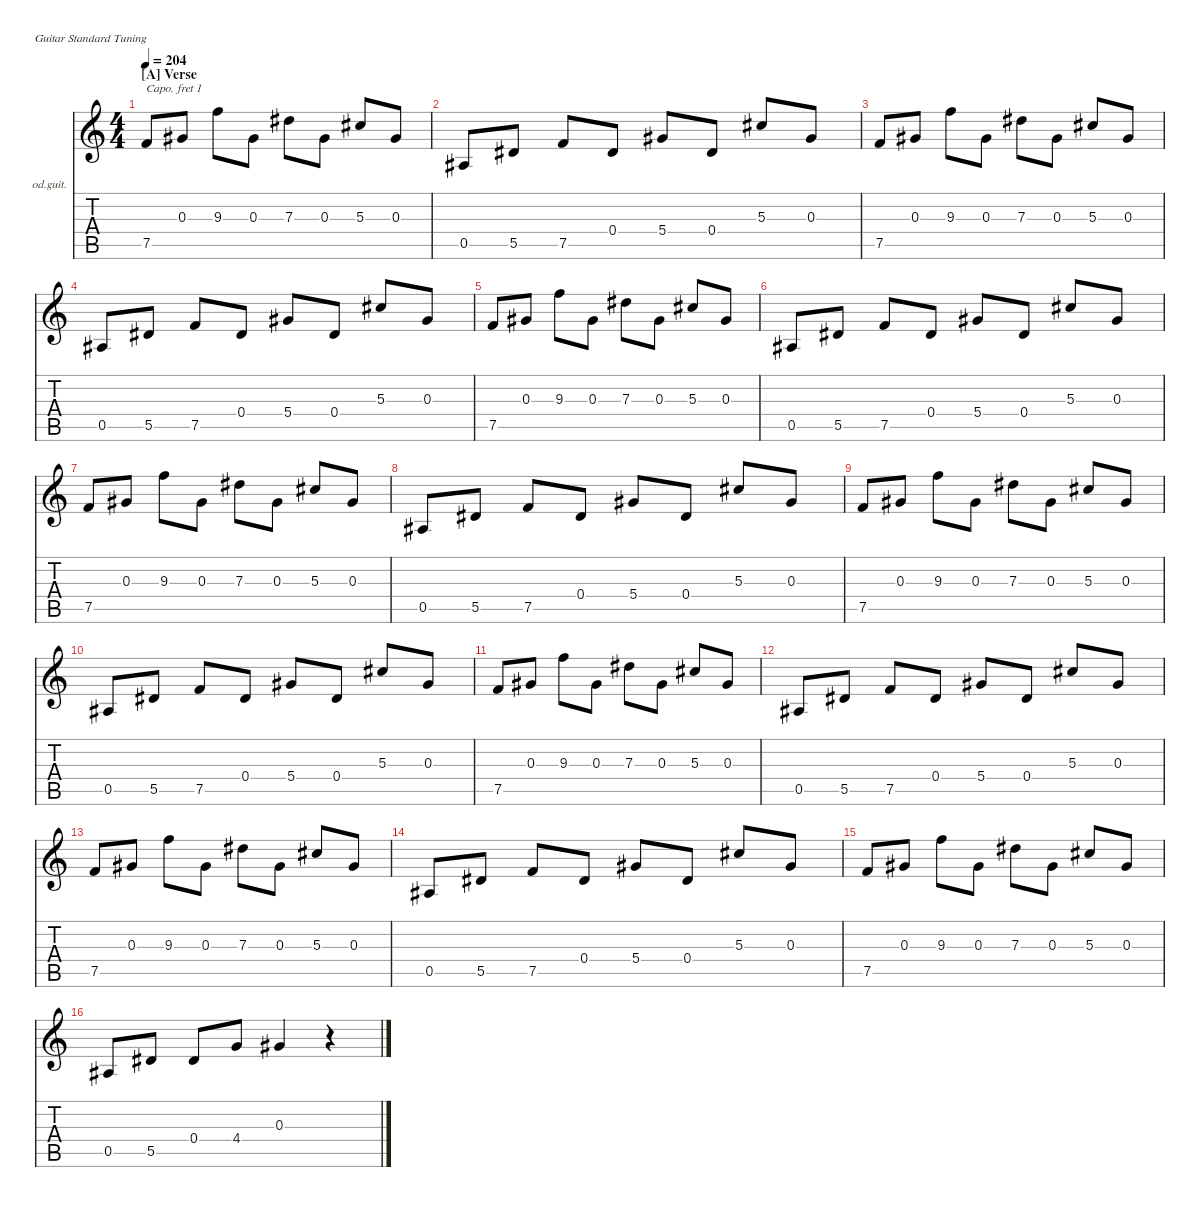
\hideDynamics
\bracketExtendMode nobrackets
\firstSystemTrackNameOrientation horizontal
\track ("Overdriven Guitar" "od.guit.") {instrument overdrivenguitar}
\staff {score tabs}
\capo 1
\tuning (E4 B3 G3 D3 A2 E2)
\ts (4 4)
\section ("A" "Verse")
\tempo 204
\clef g2
\ks aminor
7.5.8{dy mf beam Up} 0.3{acc #}.8{beam Up} 9.3.8{beam Down} 0.3{acc #}.8{beam Down} 7.3{acc #}.8{beam Down} 0.3{acc #}.8{beam Down} 5.3{acc #}.8{beam Up} 0.3{acc #}.8{beam Up} |
0.5{acc #}.8{beam Up} 5.5{acc #}.8{beam Up} 7.5.8{beam Up} 0.4{acc #}.8{beam Up} 5.4{acc #}.8{beam Up} 0.4{acc #}.8{beam Up} 5.3{acc #}.8{beam Up} 0.3{acc #}.8{beam Up} |
7.5.8{beam Up} 0.3{acc #}.8{beam Up} 9.3.8{beam Down} 0.3{acc #}.8{beam Down} 7.3{acc #}.8{beam Down} 0.3{acc #}.8{beam Down} 5.3{acc #}.8{beam Up} 0.3{acc #}.8{beam Up} |
0.5{acc #}.8{beam Up} 5.5{acc #}.8{beam Up} 7.5.8{beam Up} 0.4{acc #}.8{beam Up} 5.4{acc #}.8{beam Up} 0.4{acc #}.8{beam Up} 5.3{acc #}.8{beam Up} 0.3{acc #}.8{beam Up} |
7.5.8{beam Up} 0.3{acc #}.8{beam Up} 9.3.8{beam Down} 0.3{acc #}.8{beam Down} 7.3{acc #}.8{beam Down} 0.3{acc #}.8{beam Down} 5.3{acc #}.8{beam Up} 0.3{acc #}.8{beam Up} |
0.5{acc #}.8{beam Up} 5.5{acc #}.8{beam Up} 7.5.8{beam Up} 0.4{acc #}.8{beam Up} 5.4{acc #}.8{beam Up} 0.4{acc #}.8{beam Up} 5.3{acc #}.8{beam Up} 0.3{acc #}.8{beam Up} |
7.5.8{beam Up} 0.3{acc #}.8{beam Up} 9.3.8{beam Down} 0.3{acc #}.8{beam Down} 7.3{acc #}.8{beam Down} 0.3{acc #}.8{beam Down} 5.3{acc #}.8{beam Up} 0.3{acc #}.8{beam Up} |
0.5{acc #}.8{beam Up} 5.5{acc #}.8{beam Up} 7.5.8{beam Up} 0.4{acc #}.8{beam Up} 5.4{acc #}.8{beam Up} 0.4{acc #}.8{beam Up} 5.3{acc #}.8{beam Up} 0.3{acc #}.8{beam Up} |
7.5.8{beam Up} 0.3{acc #}.8{beam Up} 9.3.8{beam Down} 0.3{acc #}.8{beam Down} 7.3{acc #}.8{beam Down} 0.3{acc #}.8{beam Down} 5.3{acc #}.8{beam Up} 0.3{acc #}.8{beam Up} |
0.5{acc #}.8{beam Up} 5.5{acc #}.8{beam Up} 7.5.8{beam Up} 0.4{acc #}.8{beam Up} 5.4{acc #}.8{beam Up} 0.4{acc #}.8{beam Up} 5.3{acc #}.8{beam Up} 0.3{acc #}.8{beam Up} |
7.5.8{beam Up} 0.3{acc #}.8{beam Up} 9.3.8{beam Down} 0.3{acc #}.8{beam Down} 7.3{acc #}.8{beam Down} 0.3{acc #}.8{beam Down} 5.3{acc #}.8{beam Up} 0.3{acc #}.8{beam Up} |
0.5{acc #}.8{beam Up} 5.5{acc #}.8{beam Up} 7.5.8{beam Up} 0.4{acc #}.8{beam Up} 5.4{acc #}.8{beam Up} 0.4{acc #}.8{beam Up} 5.3{acc #}.8{beam Up} 0.3{acc #}.8{beam Up} |
7.5.8{beam Up} 0.3{acc #}.8{beam Up} 9.3.8{beam Down} 0.3{acc #}.8{beam Down} 7.3{acc #}.8{beam Down} 0.3{acc #}.8{beam Down} 5.3{acc #}.8{beam Up} 0.3{acc #}.8{beam Up} |
0.5{acc #}.8{beam Up} 5.5{acc #}.8{beam Up} 7.5.8{beam Up} 0.4{acc #}.8{beam Up} 5.4{acc #}.8{beam Up} 0.4{acc #}.8{beam Up} 5.3{acc #}.8{beam Up} 0.3{acc #}.8{beam Up} |
7.5.8{beam Up} 0.3{acc #}.8{beam Up} 9.3.8{beam Down} 0.3{acc #}.8{beam Down} 7.3{acc #}.8{beam Down} 0.3{acc #}.8{beam Down} 5.3{acc #}.8{beam Up} 0.3{acc #}.8{beam Up} |
0.5{acc #}.8{beam Up} 5.5{acc #}.8{beam Up} 0.4{acc #}.8{beam Up} 4.4.8{beam Up} 0.3{acc #}.4{beam Up} r.4{beam Down}
